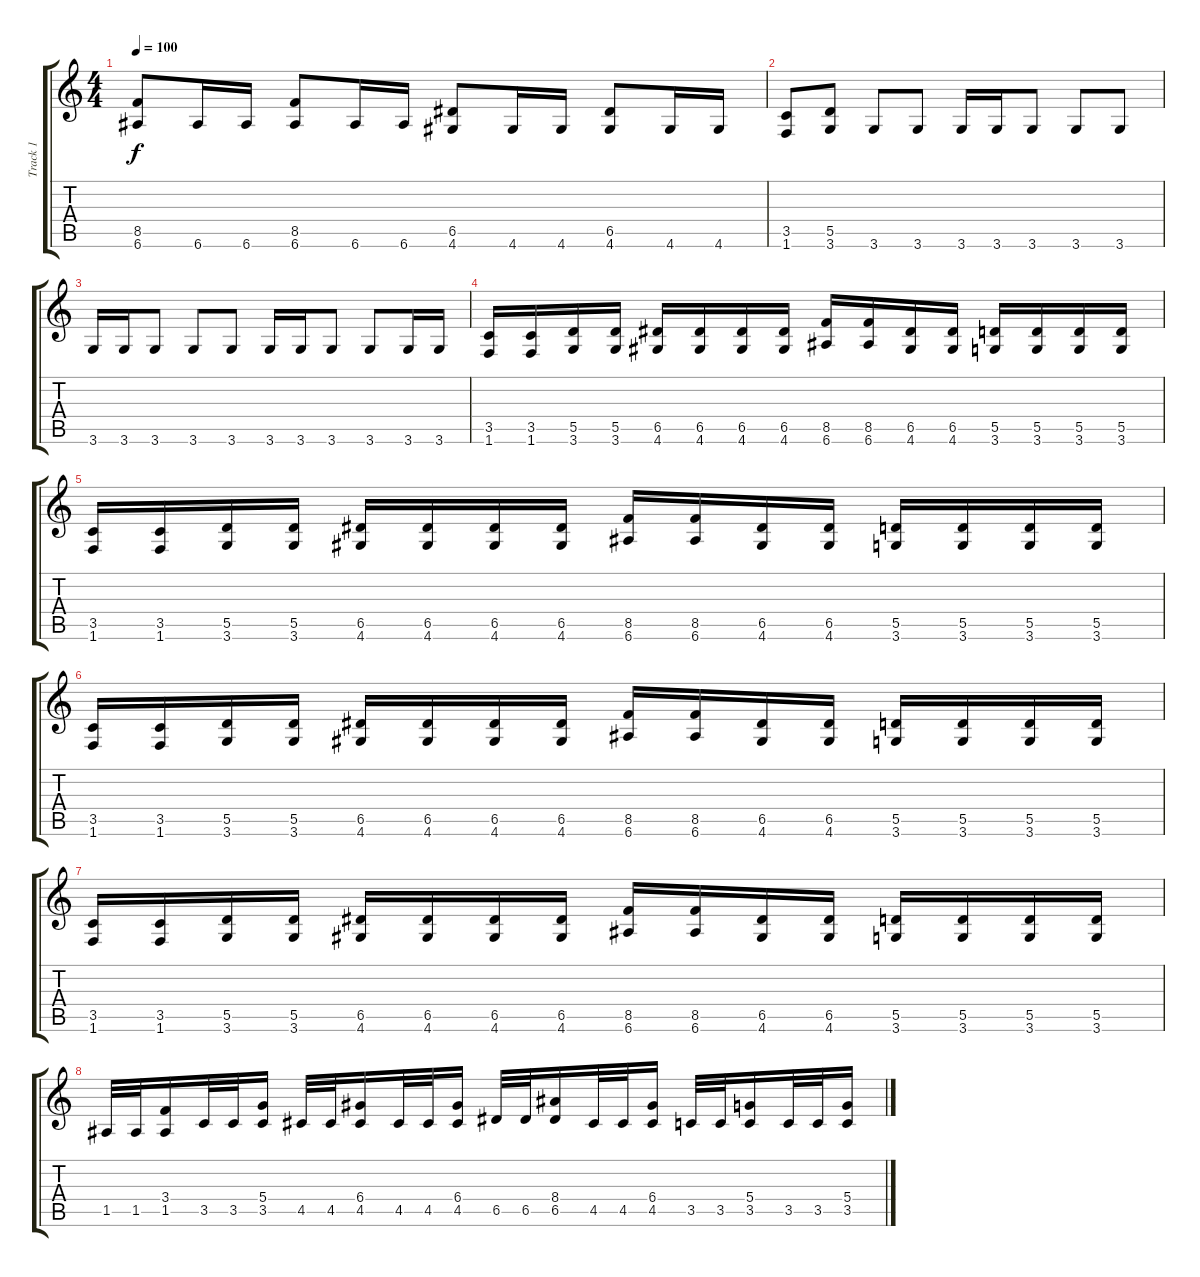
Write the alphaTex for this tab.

\track ("Track 1" "Track 1") {instrument distortionguitar}
\staff {score tabs}
\tuning (E4 B3 G3 D3 A2 E2) {hide}
\ts (4 4)
\tempo 100
\clef g2
\ks c
(8.5 6.6).8{dy f} 6.6.16 6.6.16 (8.5 6.6).8 6.6.16 6.6.16 (6.5 4.6).8 4.6.16 4.6.16 (6.5 4.6).8 4.6.16 4.6.16 |
(3.5 1.6).8 (5.5 3.6).8 3.6.8 3.6.8 3.6.16 3.6.16 3.6.8 3.6.8 3.6.8 |
3.6.16 3.6.16 3.6.8 3.6.8 3.6.8 3.6.16 3.6.16 3.6.8 3.6.8 3.6.16 3.6.16 |
(3.5 1.6).16 (3.5 1.6).16 (5.5 3.6).16 (5.5 3.6).16 (6.5 4.6).16 (6.5 4.6).16 (6.5 4.6).16 (6.5 4.6).16 (8.5 6.6).16 (8.5 6.6).16 (6.5 4.6).16 (6.5 4.6).16 (5.5 3.6).16 (5.5 3.6).16 (5.5 3.6).16 (5.5 3.6).16 |
(3.5 1.6).16 (3.5 1.6).16 (5.5 3.6).16 (5.5 3.6).16 (6.5 4.6).16 (6.5 4.6).16 (6.5 4.6).16 (6.5 4.6).16 (8.5 6.6).16 (8.5 6.6).16 (6.5 4.6).16 (6.5 4.6).16 (5.5 3.6).16 (5.5 3.6).16 (5.5 3.6).16 (5.5 3.6).16 |
(3.5 1.6).16 (3.5 1.6).16 (5.5 3.6).16 (5.5 3.6).16 (6.5 4.6).16 (6.5 4.6).16 (6.5 4.6).16 (6.5 4.6).16 (8.5 6.6).16 (8.5 6.6).16 (6.5 4.6).16 (6.5 4.6).16 (5.5 3.6).16 (5.5 3.6).16 (5.5 3.6).16 (5.5 3.6).16 |
(3.5 1.6).16 (3.5 1.6).16 (5.5 3.6).16 (5.5 3.6).16 (6.5 4.6).16 (6.5 4.6).16 (6.5 4.6).16 (6.5 4.6).16 (8.5 6.6).16 (8.5 6.6).16 (6.5 4.6).16 (6.5 4.6).16 (5.5 3.6).16 (5.5 3.6).16 (5.5 3.6).16 (5.5 3.6).16 |
1.5.32 1.5.32 (3.4 1.5).16 3.5.32 3.5.32 (5.4 3.5).16 4.5.32 4.5.32 (6.4 4.5).16 4.5.32 4.5.32 (6.4 4.5).16 6.5.32 6.5.32 (8.4 6.5).16 4.5.32 4.5.32 (6.4 4.5).16 3.5.32 3.5.32 (5.4 3.5).16 3.5.32 3.5.32 (5.4 3.5).16
